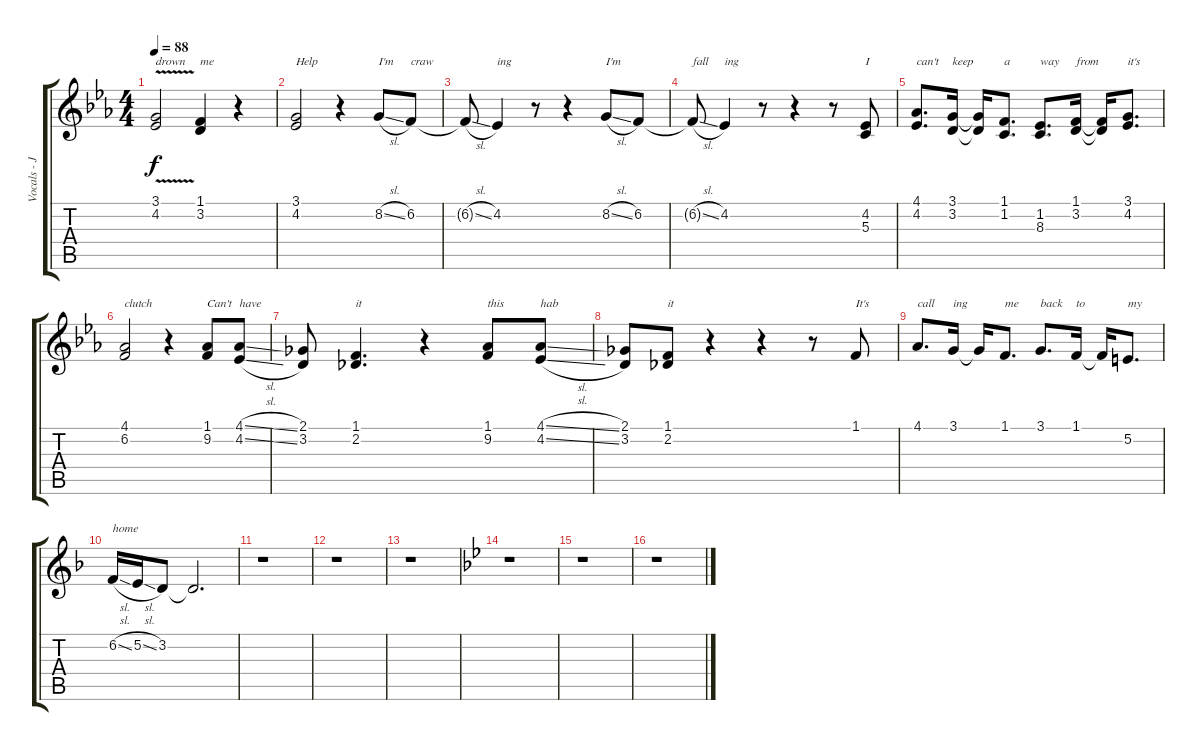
\track ("Vocals - James LaBrie" "Vocals - J") {instrument bassoon}
\staff {score tabs}
\tuning (E4 B3 G3 D3 A2 E2) {hide}
\ts (4 4)
\tempo 88
\clef g2
\ks eb
(3.1{v} 4.2).2{txt "drown" dy f} (1.1 3.2).4{txt "me"} r.4 |
(3.1 4.2).2{txt "Help"} r.4 8.2{sl}.8{txt "I'm"} 6.2.8{txt "craw"} |
6.2{sl t}.8 4.2.4{txt "ing"} r.8 r.4 8.2{sl}.8{txt "I'm"} 6.2.8 |
6.2{sl t}.8{txt "fall"} 4.2.4{txt "ing"} r.8 r.4 r.8 (4.2 5.3).8{txt "I"} |
(4.1 4.2).8{d txt "can't"} (3.1 3.2).16{txt "keep"} (3.1{t} 3.2{t}).16 (1.1 1.2).8{d txt "a"} (1.2 8.3).8{d txt "way"} (1.1 3.2).16{txt "from"} (1.1{t} 3.2{t}).16 (3.1 4.2).8{d txt "it's"} |
(4.1 6.2).2{txt "clutch"} r.4 (1.1 9.2).8{txt "Can't"} (4.1{sl} 4.2{sl}).8{txt "have"} |
(2.1 3.2).8 (1.1 2.2).4{d txt "it"} r.4 (1.1 9.2).8{txt "this"} (4.1{sl} 4.2{sl}).8{txt "hab"} |
(2.1 3.2).8 (1.1 2.2).8{txt "it"} r.4 r.4 r.8 1.1.8{txt "It's"} |
4.1.8{d txt "call"} 3.1.16{txt "ing"} 3.1{t}.16 1.1.8{d txt "me"} 3.1.8{d txt "back"} 1.1.16{txt "to"} 1.1{t}.16 5.2.8{d txt "my"} |
\ks f
6.2{sl}.16{txt "home"} 5.2{sl}.16 3.2.8 3.2{t}.2{d} |
r.1 |
r.1 |
r.1 |
\ks bb
r.1 |
r.1 |
r.1
